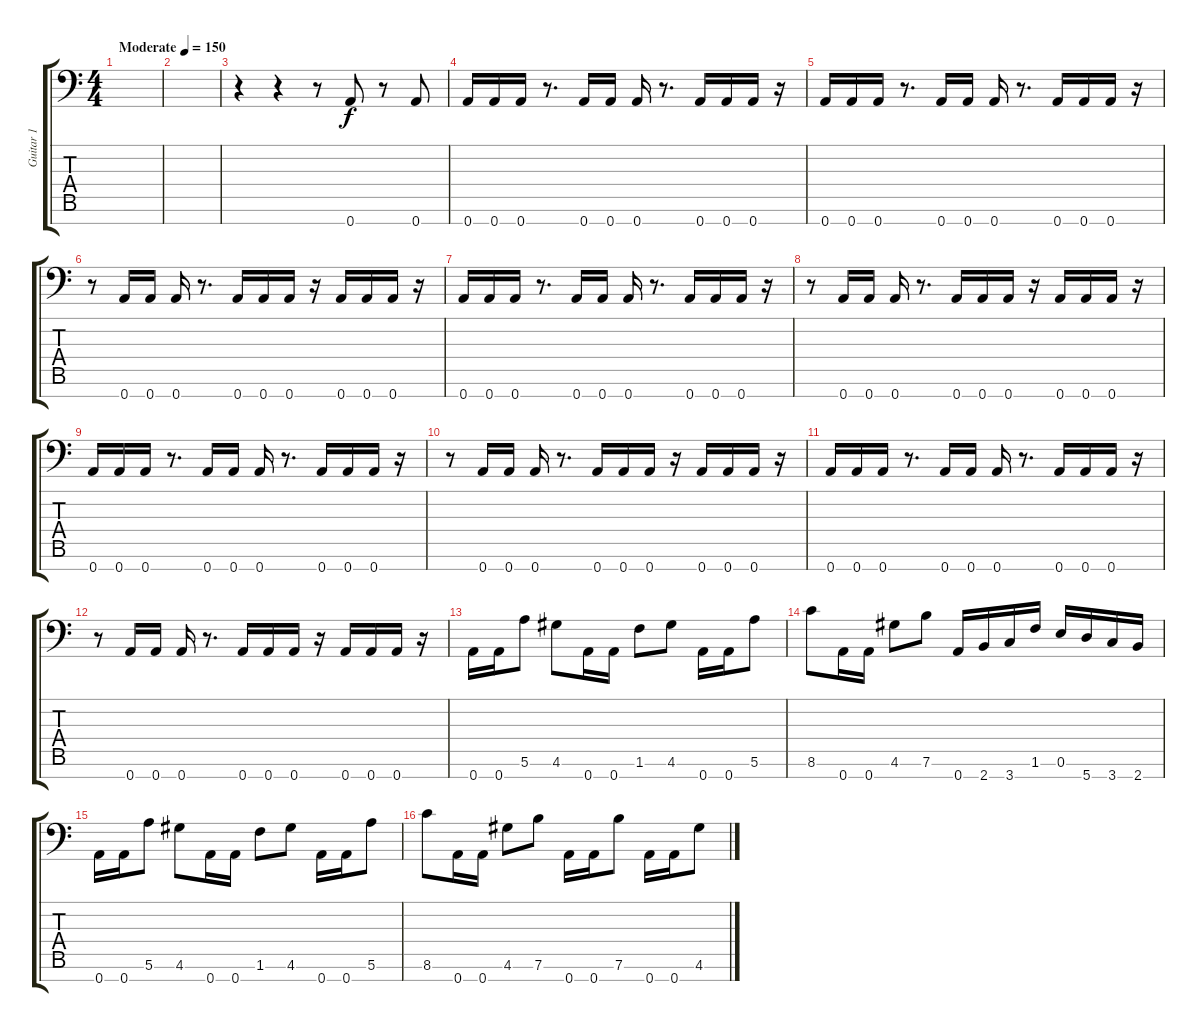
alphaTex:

\track ("Guitar 1" "Guitar 1") {instrument distortionguitar}
\staff {score tabs}
\tuning (E4 B3 G3 D3 A2 E2 A1) {hide}
\ts (4 4)
\tempo (150 "Moderate")
\clef f4
\ks c
|
|
r.4 r.4 r.8 0.7.8 r.8 0.7.8 |
0.7.16 0.7.16 0.7.16 r.8{d} 0.7.16 0.7.16 0.7.16 r.8{d} 0.7.16 0.7.16 0.7.16 r.16 |
0.7.16 0.7.16 0.7.16 r.8{d} 0.7.16 0.7.16 0.7.16 r.8{d} 0.7.16 0.7.16 0.7.16 r.16 |
r.8 0.7.16 0.7.16 0.7.16 r.8{d} 0.7.16 0.7.16 0.7.16 r.16 0.7.16 0.7.16 0.7.16 r.16 |
0.7.16 0.7.16 0.7.16 r.8{d} 0.7.16 0.7.16 0.7.16 r.8{d} 0.7.16 0.7.16 0.7.16 r.16 |
r.8 0.7.16 0.7.16 0.7.16 r.8{d} 0.7.16 0.7.16 0.7.16 r.16 0.7.16 0.7.16 0.7.16 r.16 |
0.7.16 0.7.16 0.7.16 r.8{d} 0.7.16 0.7.16 0.7.16 r.8{d} 0.7.16 0.7.16 0.7.16 r.16 |
r.8 0.7.16 0.7.16 0.7.16 r.8{d} 0.7.16 0.7.16 0.7.16 r.16 0.7.16 0.7.16 0.7.16 r.16 |
0.7.16 0.7.16 0.7.16 r.8{d} 0.7.16 0.7.16 0.7.16 r.8{d} 0.7.16 0.7.16 0.7.16 r.16 |
r.8 0.7.16 0.7.16 0.7.16 r.8{d} 0.7.16 0.7.16 0.7.16 r.16 0.7.16 0.7.16 0.7.16 r.16 |
0.7.16 0.7.16 5.6.8 4.6.8 0.7.16 0.7.16 1.6.8 4.6.8 0.7.16 0.7.16 5.6.8 |
8.6.8 0.7.16 0.7.16 4.6.8 7.6.8 0.7.16 2.7.16 3.7.16 1.6.16 0.6.16 5.7.16 3.7.16 2.7.16 |
0.7.16 0.7.16 5.6.8 4.6.8 0.7.16 0.7.16 1.6.8 4.6.8 0.7.16 0.7.16 5.6.8 |
8.6.8 0.7.16 0.7.16 4.6.8 7.6.8 0.7.16 0.7.16 7.6.8 0.7.16 0.7.16 4.6.8
